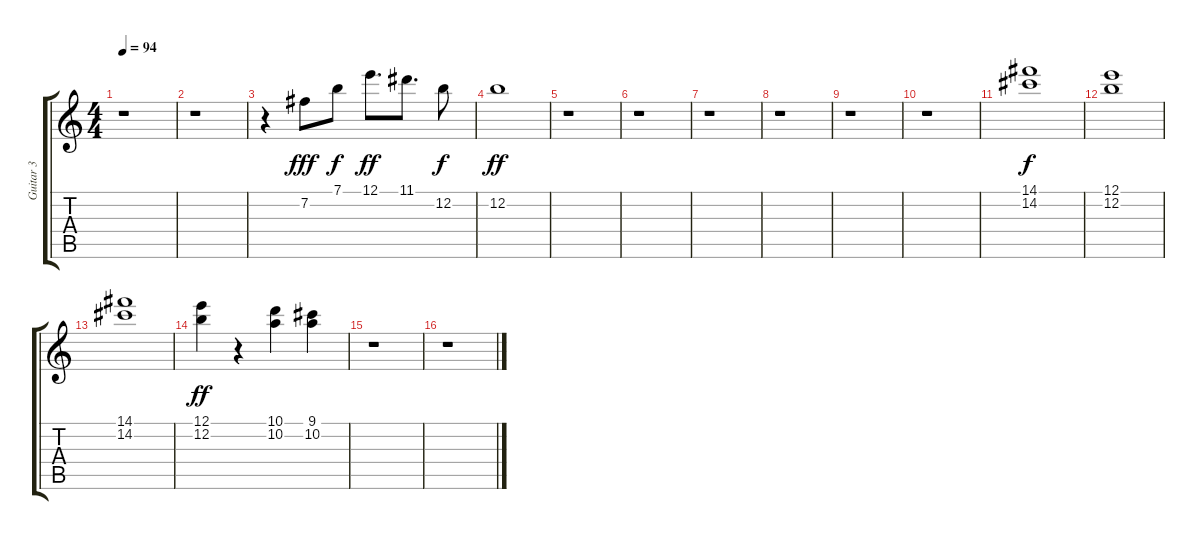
\track ("Guitar 3" "Guitar 3") {instrument electricguitarjazz}
\staff {score tabs}
\tuning (E4 B3 G3 D3 A2 E2) {hide}
\ts (4 4)
\tempo 94
\clef g2
\ks c
r.1{dy fff} |
r.1 |
r.4 7.2.8 7.1.8{dy f} 12.1.8{d dy ff} 11.1.8{d} 12.2.8{dy f} |
12.2.1{dy ff} |
r.1 |
r.1 |
r.1 |
r.1 |
r.1 |
r.1 |
(14.1 14.2).1{dy f} |
(12.1 12.2).1 |
(14.1 14.2).1 |
(12.1 12.2).4{dy ff} r.4 (10.1 10.2).4 (9.1 10.2).4 |
r.1 |
r.1
